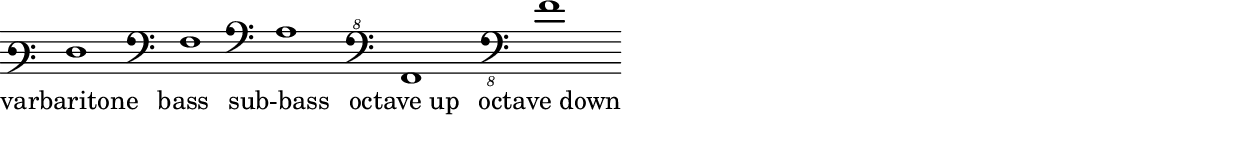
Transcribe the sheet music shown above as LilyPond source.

%% Generated by lilypond-book
%% Options: [exampleindent=10.16\mm,indent=0\mm,line-width=13.0\cm,notime,paper-height=845.047\pt,paper-width=597.508\pt,papersize='(cons (* 597.508 pt) (* 845.047 pt)),quote]
\include "lilypond-book-preamble.ly"


% ****************************************************************
% Start cut-&-pastable-section
% ****************************************************************

#(ly:set-option 'eps-box-padding 3.000000)



\paper {
  #(set-paper-size '(cons (* 597.508 pt) (* 845.047 pt)))
  indent = 0\mm
  line-width = 13.0\cm
  % offset the left padding, also add 1mm as lilypond creates cropped
  % images with a little space on the right
  line-width = #(- line-width (* mm  3.000000) (* mm 1))
  line-width = 13.0\cm - 2.0 * 10.16\mm
  % offset the left padding, also add 1mm as lilypond creates cropped
  % images with a little space on the right
  line-width = #(- line-width (* mm  3.000000) (* mm 1))
}

\layout {
  
 \context {
   \Score
   timing = ##f
 }
 \context {
   \Staff
   \remove Time_signature_engraver
 }
}




% ****************************************************************
% ly snippet:
% ****************************************************************
\sourcefileline 3713
<<
  \relative c {
    \override Staff.Clef.full-size-change = ##t
    \clef varbaritone
    f1
    \clef bass
    f1
    \clef subbass
    f1
    \clef "F^8"
    f1
    \clef "F_8"
    f1
  }
  \lyrics {
    "varbaritone  "
    "bass  "
    "sub-bass  "
    "octave up  "
    "octave down"
  }
>>


% ****************************************************************
% end ly snippet
% ****************************************************************
